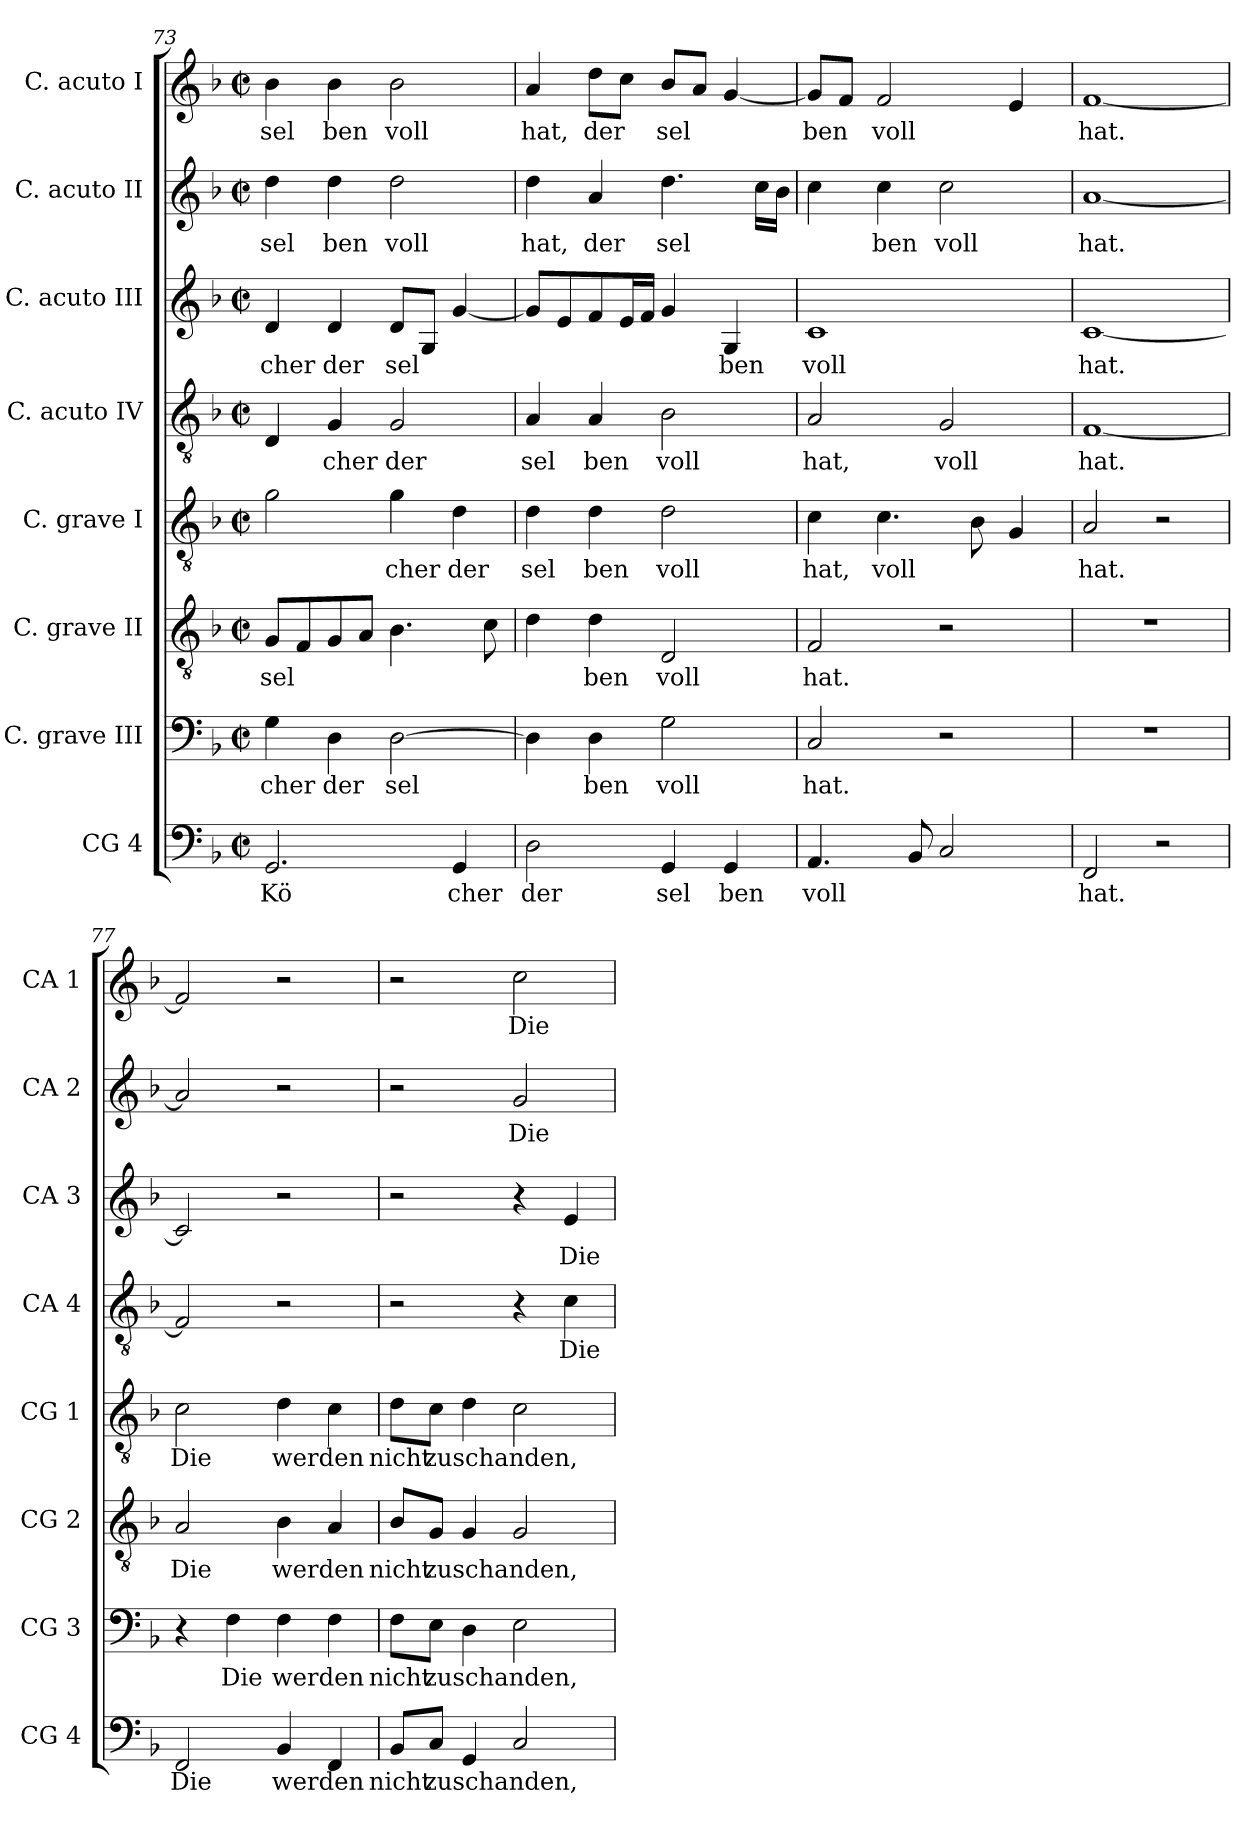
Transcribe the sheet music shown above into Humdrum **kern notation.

**kern	**text	**kern	**text	**kern	**text	**kern	**text	**kern	**text	**kern	**text	**kern	**text	**kern	**text
*part8	*part8	*part7	*part7	*part6	*part6	*part5	*part5	*part4	*part4	*part3	*part3	*part2	*part2	*part1	*part1
*staff8	*staff8	*staff7	*staff7	*staff6	*staff6	*staff5	*staff5	*staff4	*staff4	*staff3	*staff3	*staff2	*staff2	*staff1	*staff1
*I"CG 4	*	*I"C. grave III	*	*I"C. grave II	*	*I"C. grave I	*	*I"C. acuto IV	*	*I"C. acuto III	*	*I"C. acuto II	*	*I"C. acuto I	*
*I'CG 4	*	*I'CG 3	*	*I'CG 2	*	*I'CG 1	*	*I'CA 4	*	*I'CA 3	*	*I'CA 2	*	*I'CA 1	*
*clefF4	*	*clefF4	*	*clefGv2	*	*clefGv2	*	*clefGv2	*	*clefG2	*	*clefG2	*	*clefG2	*
*ITrd-3c-5	*	*ITrd-3c-5	*	*	*	*ITrd-3c-5	*	*ITrd-3c-5	*	*ITrd-3c-5	*	*ITrd-3c-5	*	*ITrd-3c-5	*
*k[b-e-]	*	*k[b-e-]	*	*k[b-]	*	*k[b-e-]	*	*k[b-e-]	*	*k[b-e-]	*	*k[b-e-]	*	*k[b-e-]	*
*B-:	*	*B-:	*	*F:	*	*B-:	*	*B-:	*	*B-:	*	*B-:	*	*B-:	*
*M2/2	*	*M2/2	*	*M2/2	*	*M2/2	*	*M2/2	*	*M2/2	*	*M2/2	*	*M2/2	*
*met(c|)	*	*met(c|)	*	*met(c|)	*	*met(c|)	*	*met(c|)	*	*met(c|)	*	*met(c|)	*	*met(c|)	*
=73	=73	=73	=73	=73	=73	=73	=73	=73	=73	=73	=73	=73	=73	=73	=73
!	!LO:LY:b:cj	!	!LO:LY:b:cj	!	!LO:LY:b	!	!	!	!	!	!LO:LY:b:cj	!	!LO:LY:b:cj	!	!LO:LY:b:cj
2.C/	Kö	4c\	cher	8G/L	sel	2cc\	.	4G/	.	4g/	cher	4gg\	sel	4ee-\	sel
.	.	.	.	8F/	.	.	.	.	.	.	.	.	.	.	.
!	!	!	!LO:LY:b:cj	!	!	!	!	!	!LO:LY:b:cj	!	!LO:LY:b:cj	!	!LO:LY:b:cj	!	!LO:LY:b:cj
.	.	4G\	der	8G/	.	.	.	4c/	cher	4g/	der	4gg\	ben	4ee-\	ben
.	.	.	.	8A/J	.	.	.	.	.	.	.	.	.	.	.
!	!	!	!LO:LY:b	!	!	!	!LO:LY:b:cj	!	!LO:LY:b:cj	!	!LO:LY:b	!	!LO:LY:b:cj	!	!LO:LY:b:cj
.	.	[>2G\	sel	4.B-\	.	4cc\	cher	2c/	der	8g/L	sel	2gg\	voll	2ee-\	voll
.	.	.	.	.	.	.	.	.	.	8c/J	.	.	.	.	.
!	!LO:LY:b:cj	!	!	!	!	!	!LO:LY:b:cj	!	!	!	!	!	!	!	!
4C/	cher	.	.	.	.	4g\	der	.	.	[<4cc/	.	.	.	.	.
.	.	.	.	8c\	.	.	.	.	.	.	.	.	.	.	.
=74	=74	=74	=74	=74	=74	=74	=74	=74	=74	=74	=74	=74	=74	=74	=74
!	!LO:LY:b:cj	!	!	!	!	!	!LO:LY:b:cj	!	!LO:LY:b:cj	!	!	!	!LO:LY:b:cj	!	!LO:LY:b:cj
2G\	der	4G\]	.	4d\	.	4g\	sel	4d/	sel	8cc/L]	.	4gg\	hat,	4dd/	hat,
.	.	.	.	.	.	.	.	.	.	8a/	.	.	.	.	.
!	!	!	!LO:LY:b:cj	!	!LO:LY:b:cj	!	!LO:LY:b:cj	!	!LO:LY:b:cj	!	!	!	!LO:LY:b:cj	!	!LO:LY:b
.	.	4G\	ben	4d\	ben	4g\	ben	4d/	ben	8b-/	.	4dd/	der	8gg\L	der
.	.	.	.	.	.	.	.	.	.	16a/	.	.	.	8ff\J	.
.	.	.	.	.	.	.	.	.	.	16b-/J	.	.	.	.	.
!	!LO:LY:b:cj	!	!LO:LY:b:cj	!	!LO:LY:b:cj	!	!LO:LY:b:cj	!	!LO:LY:b:cj	!	!	!	!LO:LY:b	!	!LO:LY:b
4C/	sel	2c\	voll	2D/	voll	2g\	voll	2e-\	voll	4cc/	.	4.gg\	sel	8ee-/L	sel
.	.	.	.	.	.	.	.	.	.	.	.	.	.	8dd/J	.
!	!LO:LY:b:cj	!	!	!	!	!	!	!	!	!	!LO:LY:b:cj	!	!	!	!
4C/	ben	.	.	.	.	.	.	.	.	4c/	ben	.	.	[>4cc/	.
.	.	.	.	.	.	.	.	.	.	.	.	16ff\L	.	.	.
.	.	.	.	.	.	.	.	.	.	.	.	16ee-\J	.	.	.
!!LO:LB:g=z
=75	=75	=75	=75	=75	=75	=75	=75	=75	=75	=75	=75	=75	=75	=75	=75
!	!LO:LY:b	!	!LO:LY:b:cj	!	!LO:LY:b:cj	!	!LO:LY:b:cj	!	!LO:LY:b:cj	!	!LO:LY:b:cj	!	!	!	!LO:LY:b
*	*	*	*	*	*	*	*	*	*	*^	*	*	*	*	*
4.D/	voll	2F/	hat.	2F/	hat.	4f\	hat,	2d/	hat,	1f	8ryy	voll	4ff\	.	8cc/L]	ben
.	.	.	.	.	.	.	.	.	.	.	64ryy	.	.	.	8b-/J	.
.	.	.	.	.	.	.	.	.	.	.	2ryy	.	.	.	.	.
!	!	!	!	!	!	!	!LO:LY:b	!	!	!	!	!	!	!LO:LY:b:cj	!	!LO:LY:b
.	.	.	.	.	.	4.f\	voll	.	.	.	.	.	4ff\	ben	2b-/	voll
8E-/	.	.	.	.	.	.	.	.	.	.	.	.	.	.	.	.
!	!	!	!	!	!	!	!	!	!LO:LY:b:cj	!	!	!	!	!LO:LY:b:cj	!	!
2F/	.	2r	.	2r	.	.	.	2c/	voll	.	.	.	2ff\	voll	.	.
.	.	.	.	.	.	8e-\	.	.	.	.	.	.	.	.	.	.
.	.	.	.	.	.	.	.	.	.	.	4ryy	.	.	.	.	.
.	.	.	.	.	.	4c/	.	.	.	.	.	.	.	.	4a/	.
.	.	.	.	.	.	.	.	.	.	.	16..ryy	.	.	.	.	.
=76	=76	=76	=76	=76	=76	=76	=76	=76	=76	=76	=76	=76	=76	=76	=76	=76
!	!LO:LY:b:cj	!	!	!	!	!	!LO:LY:b:cj	!	!LO:LY:b	!	!	!LO:LY:b	!	!LO:LY:b	!	!LO:LY:b
*	*	*	*	*	*	*	*	*	*	*v	*v	*	*	*	*	*
2BB-/	hat.	1r	.	1r	.	2d/	hat.	[<1B-	hat.	[<1f	hat.	[<1dd	hat.	[<1b-	hat.
2r	.	.	.	.	.	2r	.	.	.	.	.	.	.	.	.
=77	=77	=77	=77	=77	=77	=77	=77	=77	=77	=77	=77	=77	=77	=77	=77
!	!LO:LY:b:cj	!	!	!	!LO:LY:b:cj	!	!LO:LY:b:cj	!	!	!	!	!	!	!	!
2BB-/	Die	4r	.	2A/	Die	2f\	Die	2B-/]	.	2f/]	.	2dd/]	.	2b-/]	.
!	!	!	!LO:LY:b:cj	!	!	!	!	!	!	!	!	!	!	!	!
.	.	4B-\	Die	.	.	.	.	.	.	.	.	.	.	.	.
!	!LO:LY:b:cj	!	!LO:LY:b:cj	!	!LO:LY:b:cj	!	!LO:LY:b:cj	!	!	!	!	!	!	!	!
4E-/	werden	4B-\	werden	4B-\	werden	4g\	werden	2r	.	2r	.	2r	.	2r	.
4BB-/	.	4B-\	.	4A/	.	4f\	.	.	.	.	.	.	.	.	.
=78	=78	=78	=78	=78	=78	=78	=78	=78	=78	=78	=78	=78	=78	=78	=78
!	!LO:LY:b:cj	!	!LO:LY:b:cj	!	!LO:LY:b:cj	!	!LO:LY:b:cj	!	!	!	!	!	!	!	!
8E-/L	nicht	8B-\L	nicht	8B-/L	nicht	8g\L	nicht	2r	.	2r	.	2r	.	2r	.
!	!LO:LY:b	!	!LO:LY:b	!	!LO:LY:b	!	!LO:LY:b	!	!	!	!	!	!	!	!
8F/J	zuschanden,	8A\J	zuschanden,	8G/J	zuschanden,	8f\J	zuschanden,	.	.	.	.	.	.	.	.
4C/	.	4G\	.	4G/	.	4g\	.	.	.	.	.	.	.	.	.
!	!	!	!	!	!	!	!	!	!	!	!	!	!LO:LY:b:cj	!	!LO:LY:b:cj
2F/	.	2A\	.	2G/	.	2f\	.	4r	.	4r	.	2cc/	Die	2ff\	Die
!	!	!	!	!	!	!	!	!	!LO:LY:b:cj	!	!LO:LY:b:cj	!	!	!	!
.	.	.	.	.	.	.	.	4f\	Die	4a/	Die	.	.	.	.
=	=	=	=	=	=	=	=	=	=	=	=	=	=	=	=
*-	*-	*-	*-	*-	*-	*-	*-	*-	*-	*-	*-	*-	*-	*-	*-
